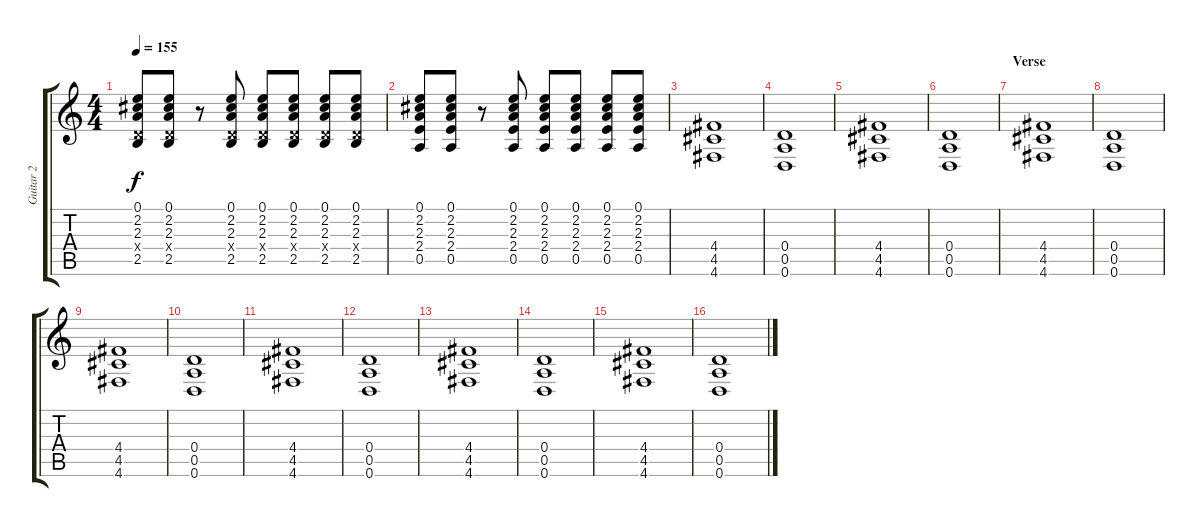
\track ("Guitar 2" "Guitar 2") {instrument distortionguitar}
\staff {score tabs}
\tuning (E4 B3 G3 D3 A2 D2) {hide}
\ts (4 4)
\tempo 155
\clef g2
\ks c
(0.1 2.2 2.3 0.4{x} 2.5).8{dy f} (0.1 2.2 2.3 0.4{x} 2.5).8 r.8 (0.1 2.2 2.3 0.4{x} 2.5).8 (0.1 2.2 2.3 0.4{x} 2.5).8 (0.1 2.2 2.3 0.4{x} 2.5).8 (0.1 2.2 2.3 0.4{x} 2.5).8 (0.1 2.2 2.3 0.4{x} 2.5).8 |
(0.1 2.2 2.3 2.4 0.5).8 (0.1 2.2 2.3 2.4 0.5).8 r.8 (0.1 2.2 2.3 2.4 0.5).8 (0.1 2.2 2.3 2.4 0.5).8 (0.1 2.2 2.3 2.4 0.5).8 (0.1 2.2 2.3 2.4 0.5).8 (0.1 2.2 2.3 2.4 0.5).8 |
(4.4 4.5 4.6).1 |
(0.4 0.5 0.6).1 |
(4.4 4.5 4.6).1 |
(0.4 0.5 0.6).1 |
\section ("" "Verse")
(4.4 4.5 4.6).1 |
(0.4 0.5 0.6).1 |
(4.4 4.5 4.6).1 |
(0.4 0.5 0.6).1 |
(4.4 4.5 4.6).1 |
(0.4 0.5 0.6).1 |
(4.4 4.5 4.6).1 |
(0.4 0.5 0.6).1 |
(4.4 4.5 4.6).1 |
(0.4 0.5 0.6).1
